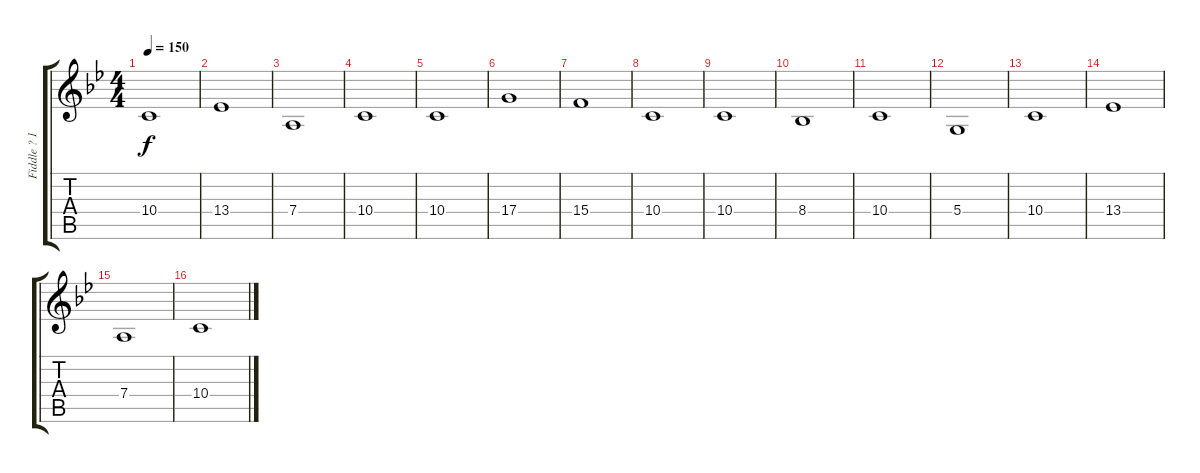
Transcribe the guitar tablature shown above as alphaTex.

\track ("Fiddle ? 1" "Fiddle ? 1") {instrument violin}
\staff {score tabs}
\tuning (E4 B3 G3 D3 A2 E2) {hide}
\ts (4 4)
\tempo 150
\clef g2
\ks gminor
10.4.1{dy f volume 7} |
13.4.1 |
7.4.1 |
10.4.1 |
10.4.1{volume 5} |
17.4.1 |
15.4.1 |
10.4.1 |
10.4.1{volume 4} |
8.4.1 |
10.4.1 |
5.4.1 |
10.4.1{volume 2} |
13.4.1 |
7.4.1 |
10.4.1
